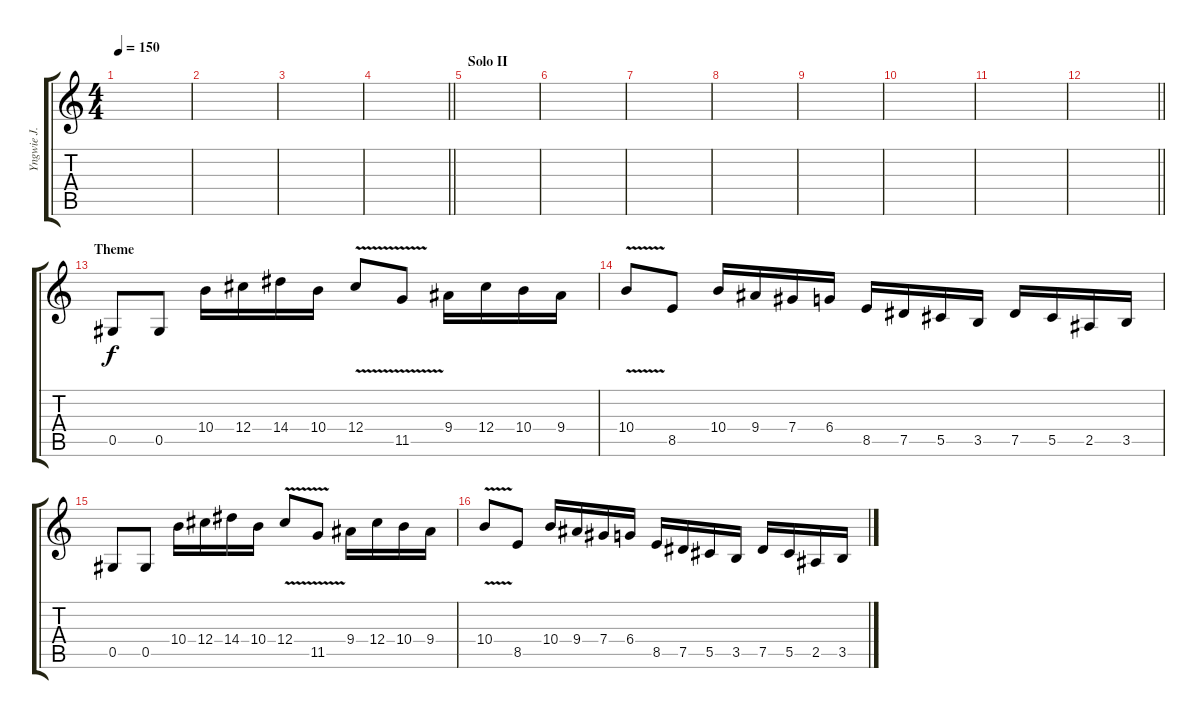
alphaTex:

\track ("Yngwie J. Malmsteen" "Yngwie J. ") {instrument overdrivenguitar}
\staff {score tabs}
\tuning (Eb4 Bb3 Gb3 Db3 Ab2 Eb2) {hide}
\ts (4 4)
\tempo 150
\clef g2
\ks c
|
|
|
\barLineRight lightlight
|
\section ("" "Solo II")
|
|
|
|
|
|
|
\barLineRight lightlight
|
\section ("" "Theme")
0.5.8 0.5.8 10.4.16 12.4.16 14.4.16 10.4.16 12.4{v}.8 11.5{v}.8 9.4.16 12.4.16 10.4.16 9.4.16 |
10.4{v}.8 8.5.8 10.4.16 9.4.16 7.4.16 6.4.16 8.5.16 7.5.16 5.5.16 3.5.16 7.5.16 5.5.16 2.5.16 3.5.16 |
0.5.8 0.5.8 10.4.16 12.4.16 14.4.16 10.4.16 12.4{v}.8 11.5{v}.8 9.4.16 12.4.16 10.4.16 9.4.16 |
10.4{v}.8 8.5.8 10.4.16 9.4.16 7.4.16 6.4.16 8.5.16 7.5.16 5.5.16 3.5.16 7.5.16 5.5.16 2.5.16 3.5.16
